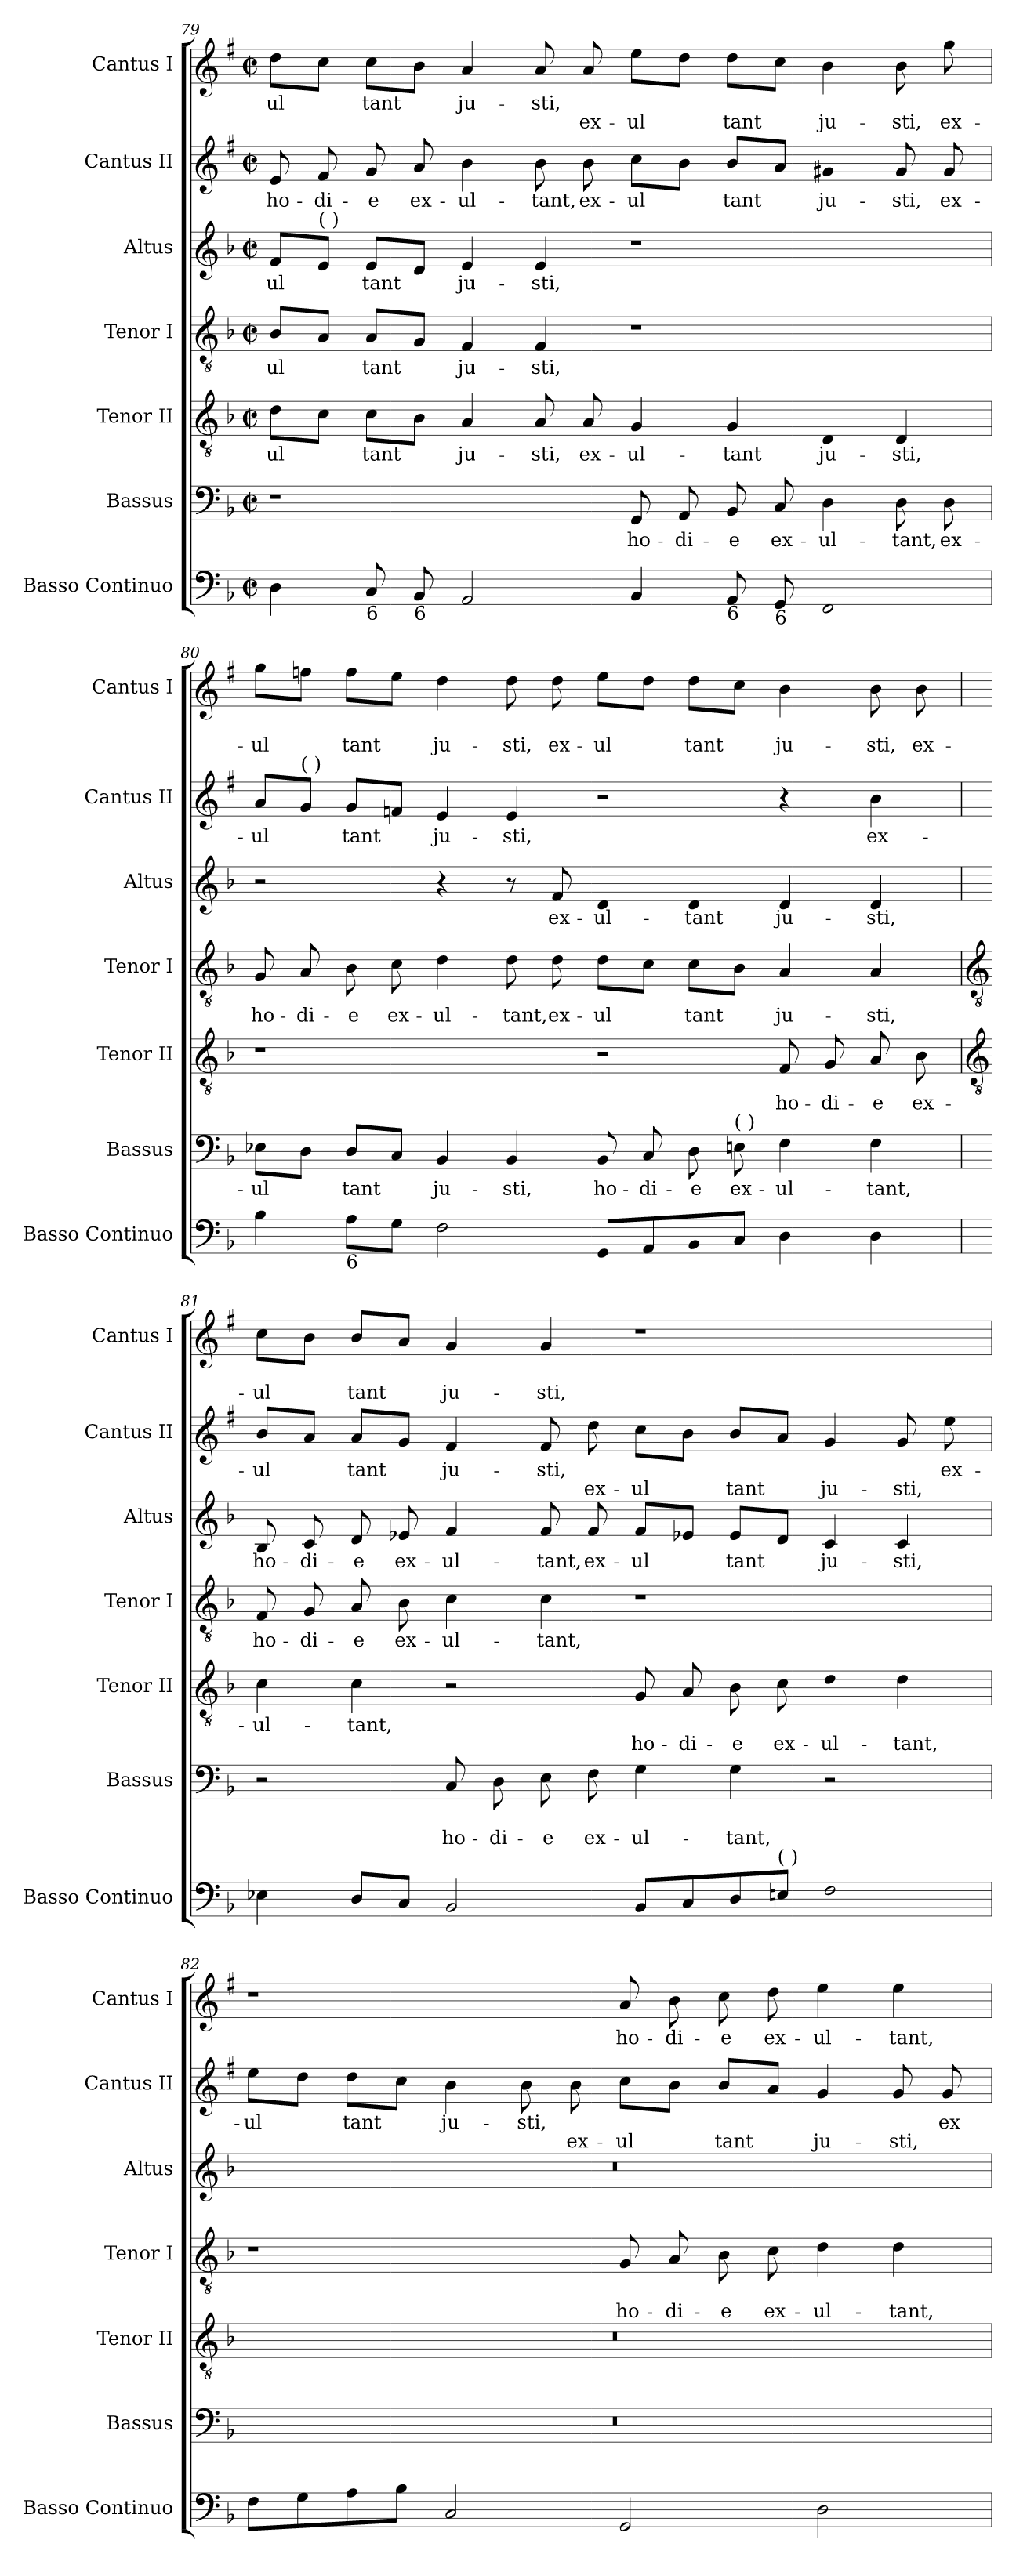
**kern	**kern	**text	**text	**kern	**text	**text	**kern	**text	**text	**kern	**text	**kern	**text	**text	**kern	**text	**text
*part7	*part6	*part6	*part6	*part5	*part5	*part5	*part4	*part4	*part4	*part3	*part3	*part2	*part2	*part2	*part1	*part1	*part1
*staff7	*staff6	*staff6	*staff6	*staff5	*staff5	*staff5	*staff4	*staff4	*staff4	*staff3	*staff3	*staff2	*staff2	*staff2	*staff1	*staff1	*staff1
*I"Basso Continuo	*I"Bassus	*	*	*I"Tenor II	*	*	*I"Tenor I	*	*	*I"Altus	*	*I"Cantus II	*	*	*I"Cantus I	*	*
*I'Basso Continuo	*I'Bassus	*	*	*I'Tenor II	*	*	*I'Tenor I	*	*	*I'Altus	*	*I'Cantus II	*	*	*I'Cantus I	*	*
!!LO:LB:g=z
*clefF4	*clefF4	*	*	*clefGv2	*	*	*clefGv2	*	*	*clefG2	*	*clefG2	*	*	*clefG2	*	*
*	*	*	*	*	*	*	*	*	*	*	*	*ITrd1c2	*	*	*ITrd1c2	*	*
*k[b-]	*k[b-]	*	*	*k[b-]	*	*	*k[b-]	*	*	*k[b-]	*	*k[b-]	*	*	*k[b-]	*	*
*F:	*F:	*	*	*F:	*	*	*F:	*	*	*F:	*	*F:	*	*	*F:	*	*
*M4/2	*M4/2	*	*	*M4/2	*	*	*M4/2	*	*	*M4/2	*	*M4/2	*	*	*M4/2	*	*
*met(c|)	*met(c|)	*	*	*met(c|)	*	*	*met(c|)	*	*	*met(c|)	*	*met(c|)	*	*	*met(c|)	*	*
=79	=79	=79	=79	=79	=79	=79	=79	=79	=79	=79	=79	=79	=79	=79	=79	=79	=79
!	!	!	!	!	!LO:LY:b	!	!	!LO:LY:b	!	!	!LO:LY:b	!	!LO:LY:b	!	!	!LO:LY:b	!
4D	1r	.	.	8dL	-ul	.	8B-L	-ul	.	8fL	-ul	8d	ho-	.	8ccL	-ul	.
!	!	!	!	!	!	!	!	!	!	!LO:TX:a:t=(  )	!	!	!	!	!	!	!
!	!	!	!	!	!	!	!	!	!	!	!	!	!LO:LY:b	!	!	!	!
.	.	.	.	8cJ	.	.	8AJ	.	.	8eJ	.	8e	-di-	.	8b-J	.	.
!LO:TX:b:t=6	!	!	!	!	!	!	!	!	!	!	!	!	!	!	!	!	!
!	!	!	!	!	!LO:LY:b	!	!	!LO:LY:b	!	!	!LO:LY:b	!	!LO:LY:b	!	!	!LO:LY:b	!
8CL	.	.	.	8cL	tant	.	8AL	tant	.	8eL	tant	8f	-e	.	8b-L	tant	.
!LO:TX:b:t=6	!	!	!	!	!	!	!	!	!	!	!	!	!	!	!	!	!
!	!	!	!	!	!	!	!	!	!	!	!	!	!LO:LY:b	!	!	!	!
8BB-	.	.	.	8B-J	.	.	8GJ	.	.	8dJ	.	8g	ex-	.	8aJ	.	.
!	!	!	!	!	!LO:LY:b	!	!	!LO:LY:b	!	!	!LO:LY:b	!	!LO:LY:b	!	!	!LO:LY:b	!
2AA	.	.	.	4A	ju-	.	4F	ju-	.	4e	ju-	4a	-ul-	.	4g	ju-	.
!	!	!	!	!	!LO:LY:b	!	!	!LO:LY:b	!	!	!LO:LY:b	!	!LO:LY:b	!	!	!LO:LY:b	!
.	.	.	.	8A	-sti,	.	4F	-sti,	.	4e	-sti,	8a	-tant,	.	8g	-sti,	.
!	!	!	!	!	!LO:LY:b	!	!	!	!	!	!	!	!LO:LY:b	!	!	!	!LO:LY:b
.	.	.	.	8A	ex-	.	.	.	.	.	.	8a	ex-	.	8g	.	ex-
!	!	!LO:LY:b	!	!	!LO:LY:b	!	!	!	!	!	!	!	!LO:LY:b	!	!	!	!LO:LY:b
4BB-	8GG	ho-	.	4G	-ul-	.	1r	.	.	1r	.	8b-L	-ul	.	8ddL	.	-ul
!	!	!LO:LY:b	!	!	!	!	!	!	!	!	!	!	!	!	!	!	!
.	8AA	-di-	.	.	.	.	.	.	.	.	.	8aJ	.	.	8ccJ	.	.
!LO:TX:b:t=6	!	!	!	!	!	!	!	!	!	!	!	!	!	!	!	!	!
!	!	!LO:LY:b	!	!	!LO:LY:b	!	!	!	!	!	!	!	!LO:LY:b	!	!	!	!LO:LY:b
8AA	8BB-	-e	.	4G	-tant	.	.	.	.	.	.	8aL	tant	.	8ccL	.	tant
!LO:TX:b:t=6	!	!	!	!	!	!	!	!	!	!	!	!	!	!	!	!	!
!	!	!LO:LY:b	!	!	!	!	!	!	!	!	!	!	!	!	!	!	!
8GG	8C	ex-	.	.	.	.	.	.	.	.	.	8gJ	.	.	8b-J	.	.
!	!	!LO:LY:b	!	!	!LO:LY:b	!	!	!	!	!	!	!	!LO:LY:b	!	!	!	!LO:LY:b
2FF	4D	-ul-	.	4D	ju-	.	.	.	.	.	.	4f#X	ju-	.	4a	.	ju-
!	!	!LO:LY:b	!	!	!LO:LY:b	!	!	!	!	!	!	!	!LO:LY:b	!	!	!	!LO:LY:b
.	8D	-tant,	.	4D	-sti,	.	.	.	.	.	.	8f#	-sti,	.	8a	.	-sti,
!	!	!LO:LY:b	!	!	!	!	!	!	!	!	!	!	!LO:LY:b	!	!	!	!LO:LY:b
.	8D	ex-	.	.	.	.	.	.	.	.	.	8f#	ex-	.	8ff	.	ex-
!!LO:LB:g=z
=80	=80	=80	=80	=80	=80	=80	=80	=80	=80	=80	=80	=80	=80	=80	=80	=80	=80
!	!	!LO:LY:b	!	!	!	!	!	!LO:LY:b	!	!	!	!	!LO:LY:b	!	!	!	!LO:LY:b
4B-	8E-XL	-ul	.	1r	.	.	8G	ho-	.	2r	.	8gL	-ul	.	8ffL	.	-ul
!	!	!	!	!	!	!	!	!	!	!	!	!LO:TX:a:t=(  )	!	!	!	!	!
!	!	!	!	!	!	!	!	!LO:LY:b	!	!	!	!	!	!	!	!	!
.	8DJ	.	.	.	.	.	8A	-di-	.	.	.	8fJ	.	.	8ee-XJ	.	.
!LO:TX:b:t=6	!	!	!	!	!	!	!	!	!	!	!	!	!	!	!	!	!
!	!	!LO:LY:b	!	!	!	!	!	!LO:LY:b	!	!	!	!	!LO:LY:b	!	!	!	!LO:LY:b
8AL	8DL	tant	.	.	.	.	8B-	-e	.	.	.	8fL	tant	.	8ee-L	.	tant
!	!	!	!	!	!	!	!	!LO:LY:b	!	!	!	!	!	!	!	!	!
8GJ	8CJ	.	.	.	.	.	8c	ex-	.	.	.	8e-XJ	.	.	8ddJ	.	.
!	!	!LO:LY:b	!	!	!	!	!	!LO:LY:b	!	!	!	!	!LO:LY:b	!	!	!	!LO:LY:b
2F	4BB-	ju-	.	.	.	.	4d	-ul-	.	4r	.	4d	ju-	.	4cc	.	ju-
!	!	!LO:LY:b	!	!	!	!	!	!LO:LY:b	!	!	!	!	!LO:LY:b	!	!	!	!LO:LY:b
.	4BB-	-sti,	.	.	.	.	8d	-tant,	.	8r	.	4d	-sti,	.	8cc	.	-sti,
!	!	!	!	!	!	!	!	!LO:LY:b	!	!	!LO:LY:b	!	!	!	!	!	!LO:LY:b
.	.	.	.	.	.	.	8d	ex-	.	8f	ex-	.	.	.	8cc	.	ex-
!	!	!LO:LY:b	!	!	!	!	!	!LO:LY:b	!	!	!LO:LY:b	!	!	!	!	!	!LO:LY:b
8GGL	8BB-	ho-	.	2r	.	.	8dL	-ul	.	4d	-ul-	2r	.	.	8ddL	.	-ul
!	!	!LO:LY:b	!	!	!	!	!	!	!	!	!	!	!	!	!	!	!
8AA	8C	-di-	.	.	.	.	8cJ	.	.	.	.	.	.	.	8ccJ	.	.
!	!	!LO:LY:b	!	!	!	!	!	!LO:LY:b	!	!	!LO:LY:b	!	!	!	!	!	!LO:LY:b
8BB-	8D	-e	.	.	.	.	8cL	tant	.	4d	-tant	.	.	.	8ccL	.	tant
!	!LO:TX:a:t=(  )	!	!	!	!	!	!	!	!	!	!	!	!	!	!	!	!
!	!	!LO:LY:b	!	!	!	!	!	!	!	!	!	!	!	!	!	!	!
8CJ	8E	ex-	.	.	.	.	8B-J	.	.	.	.	.	.	.	8b-J	.	.
!	!	!LO:LY:b	!	!	!LO:LY:b	!	!	!LO:LY:b	!	!	!LO:LY:b	!	!	!	!	!	!LO:LY:b
4D	4F	-ul-	.	8F	ho-	.	4A	ju-	.	4d	ju-	4r	.	.	4a	.	ju-
!	!	!	!	!	!LO:LY:b	!	!	!	!	!	!	!	!	!	!	!	!
.	.	.	.	8G	-di-	.	.	.	.	.	.	.	.	.	.	.	.
!	!	!LO:LY:b	!	!	!LO:LY:b	!	!	!LO:LY:b	!	!	!LO:LY:b	!	!LO:LY:b	!	!	!	!LO:LY:b
4D	4F	-tant,	.	8A	-e	.	4A	-sti,	.	4d	-sti,	4a	ex-	.	8a	.	-sti,
!	!	!	!	!	!LO:LY:b	!	!	!	!	!	!	!	!	!	!	!	!LO:LY:b
.	.	.	.	8B-	ex-	.	.	.	.	.	.	.	.	.	8a	.	ex-
!!LO:LB:g=z
=81	=81	=81	=81	=81	=81	=81	=81	=81	=81	=81	=81	=81	=81	=81	=81	=81	=81
*	*	*	*	*clefGv2	*	*	*clefGv2	*	*	*	*	*	*	*	*	*	*
!	!	!	!	!	!LO:LY:b	!	!	!LO:LY:b	!	!	!LO:LY:b	!	!LO:LY:b	!	!	!	!LO:LY:b
4E-X	2r	.	.	4c	-ul-	.	8F	ho-	.	8B-	ho-	8aL	-ul	.	8b-L	.	-ul
!	!	!	!	!	!	!	!	!LO:LY:b	!	!	!LO:LY:b	!	!	!	!	!	!
.	.	.	.	.	.	.	8G	-di-	.	8c	-di-	8gJ	.	.	8aJ	.	.
!	!	!	!	!	!LO:LY:b	!	!	!LO:LY:b	!	!	!LO:LY:b	!	!LO:LY:b	!	!	!	!LO:LY:b
8DL	.	.	.	4c	-tant,	.	8A	-e	.	8d	-e	8gL	tant	.	8aL	.	tant
!	!	!	!	!	!	!	!	!LO:LY:b	!	!	!LO:LY:b	!	!	!	!	!	!
8CJ	.	.	.	.	.	.	8B-	ex-	.	8e-X	ex-	8fJ	.	.	8gJ	.	.
!	!	!	!LO:LY:b	!	!	!	!	!LO:LY:b	!	!	!LO:LY:b	!	!LO:LY:b	!	!	!	!LO:LY:b
2BB-	8C	.	ho-	2r	.	.	4c	-ul-	.	4f	-ul-	4e	ju-	.	4f	.	ju-
!	!	!	!LO:LY:b	!	!	!	!	!	!	!	!	!	!	!	!	!	!
.	8D	.	-di-	.	.	.	.	.	.	.	.	.	.	.	.	.	.
!	!	!	!LO:LY:b	!	!	!	!	!LO:LY:b	!	!	!LO:LY:b	!	!LO:LY:b	!	!	!	!LO:LY:b
.	8E	.	-e	.	.	.	4c	-tant,	.	8f	-tant,	8e	-sti,	.	4f	.	-sti,
!	!	!	!LO:LY:b	!	!	!	!	!	!	!	!LO:LY:b	!	!	!LO:LY:b	!	!	!
.	8F	.	ex-	.	.	.	.	.	.	8f	ex-	8cc	.	ex-	.	.	.
!	!	!	!LO:LY:b	!	!	!LO:LY:b	!	!	!	!	!LO:LY:b	!	!	!LO:LY:b	!	!	!
8BB-L	4G	.	-ul-	8G	.	ho-	1r	.	.	8fL	-ul	8b-L	.	-ul	1r	.	.
!	!	!	!	!	!	!LO:LY:b	!	!	!	!	!	!	!	!	!	!	!
8C	.	.	.	8A	.	-di-	.	.	.	8e-XJ	.	8aJ	.	.	.	.	.
!	!	!	!LO:LY:b	!	!	!LO:LY:b	!	!	!	!	!LO:LY:b	!	!	!LO:LY:b	!	!	!
8D	4G	.	-tant,	8B-	.	-e	.	.	.	8e-L	tant	8aL	.	tant	.	.	.
!LO:TX:a:t=(  )	!	!	!	!	!	!	!	!	!	!	!	!	!	!	!	!	!
!	!	!	!	!	!	!LO:LY:b	!	!	!	!	!	!	!	!	!	!	!
8EJ	.	.	.	8c	.	ex-	.	.	.	8dJ	.	8gJ	.	.	.	.	.
!	!	!	!	!	!	!LO:LY:b	!	!	!	!	!LO:LY:b	!	!	!LO:LY:b	!	!	!
2F	2r	.	.	4d	.	-ul-	.	.	.	4c	ju-	4f	.	ju-	.	.	.
!	!	!	!	!	!	!LO:LY:b	!	!	!	!	!LO:LY:b	!	!	!LO:LY:b	!	!	!
.	.	.	.	4d	.	-tant,	.	.	.	4c	-sti,	8f	.	-sti,	.	.	.
!	!	!	!	!	!	!	!	!	!	!	!	!	!LO:LY:b	!	!	!	!
.	.	.	.	.	.	.	.	.	.	.	.	8dd	ex-	.	.	.	.
!!LO:LB:g=z
=82	=82	=82	=82	=82	=82	=82	=82	=82	=82	=82	=82	=82	=82	=82	=82	=82	=82
!	!	!	!	!	!	!	!	!	!	!	!	!	!LO:LY:b	!	!	!	!
8FL	0r	.	.	0r	.	.	1r	.	.	0r	.	8ddL	-ul	.	1r	.	.
8G	.	.	.	.	.	.	.	.	.	.	.	8ccJ	.	.	.	.	.
!	!	!	!	!	!	!	!	!	!	!	!	!	!LO:LY:b	!	!	!	!
8A	.	.	.	.	.	.	.	.	.	.	.	8ccL	tant	.	.	.	.
8B-J	.	.	.	.	.	.	.	.	.	.	.	8b-J	.	.	.	.	.
!	!	!	!	!	!	!	!	!	!	!	!	!	!LO:LY:b	!	!	!	!
2C	.	.	.	.	.	.	.	.	.	.	.	4a	ju-	.	.	.	.
!	!	!	!	!	!	!	!	!	!	!	!	!	!LO:LY:b	!	!	!	!
.	.	.	.	.	.	.	.	.	.	.	.	8a	-sti,	.	.	.	.
!	!	!	!	!	!	!	!	!	!	!	!	!	!	!LO:LY:b	!	!	!
.	.	.	.	.	.	.	.	.	.	.	.	8a	.	ex-	.	.	.
!	!	!	!	!	!	!	!	!	!LO:LY:b	!	!	!	!	!LO:LY:b	!	!LO:LY:b	!
2GG	.	.	.	.	.	.	8G	.	ho-	.	.	8b-L	.	-ul	8g	ho-	.
!	!	!	!	!	!	!	!	!	!LO:LY:b	!	!	!	!	!	!	!LO:LY:b	!
.	.	.	.	.	.	.	8A	.	-di-	.	.	8aJ	.	.	8a	-di-	.
!	!	!	!	!	!	!	!	!	!LO:LY:b	!	!	!	!	!LO:LY:b	!	!LO:LY:b	!
.	.	.	.	.	.	.	8B-	.	-e	.	.	8aL	.	tant	8b-	-e	.
!	!	!	!	!	!	!	!	!	!LO:LY:b	!	!	!	!	!	!	!LO:LY:b	!
.	.	.	.	.	.	.	8c	.	ex-	.	.	8gJ	.	.	8cc	ex-	.
!	!	!	!	!	!	!	!	!	!LO:LY:b	!	!	!	!	!LO:LY:b	!	!LO:LY:b	!
2D	.	.	.	.	.	.	4d	.	-ul-	.	.	4f	.	ju-	4dd	-ul-	.
!	!	!	!	!	!	!	!	!	!LO:LY:b	!	!	!	!	!LO:LY:b	!	!LO:LY:b	!
.	.	.	.	.	.	.	4d	.	-tant,	.	.	8f	.	-sti,	4dd	-tant,	.
!	!	!	!	!	!	!	!	!	!	!	!	!	!LO:LY:b	!	!	!	!
.	.	.	.	.	.	.	.	.	.	.	.	8f	ex-	.	.	.	.
=	=	=	=	=	=	=	=	=	=	=	=	=	=	=	=	=	=
*-	*-	*-	*-	*-	*-	*-	*-	*-	*-	*-	*-	*-	*-	*-	*-	*-	*-
